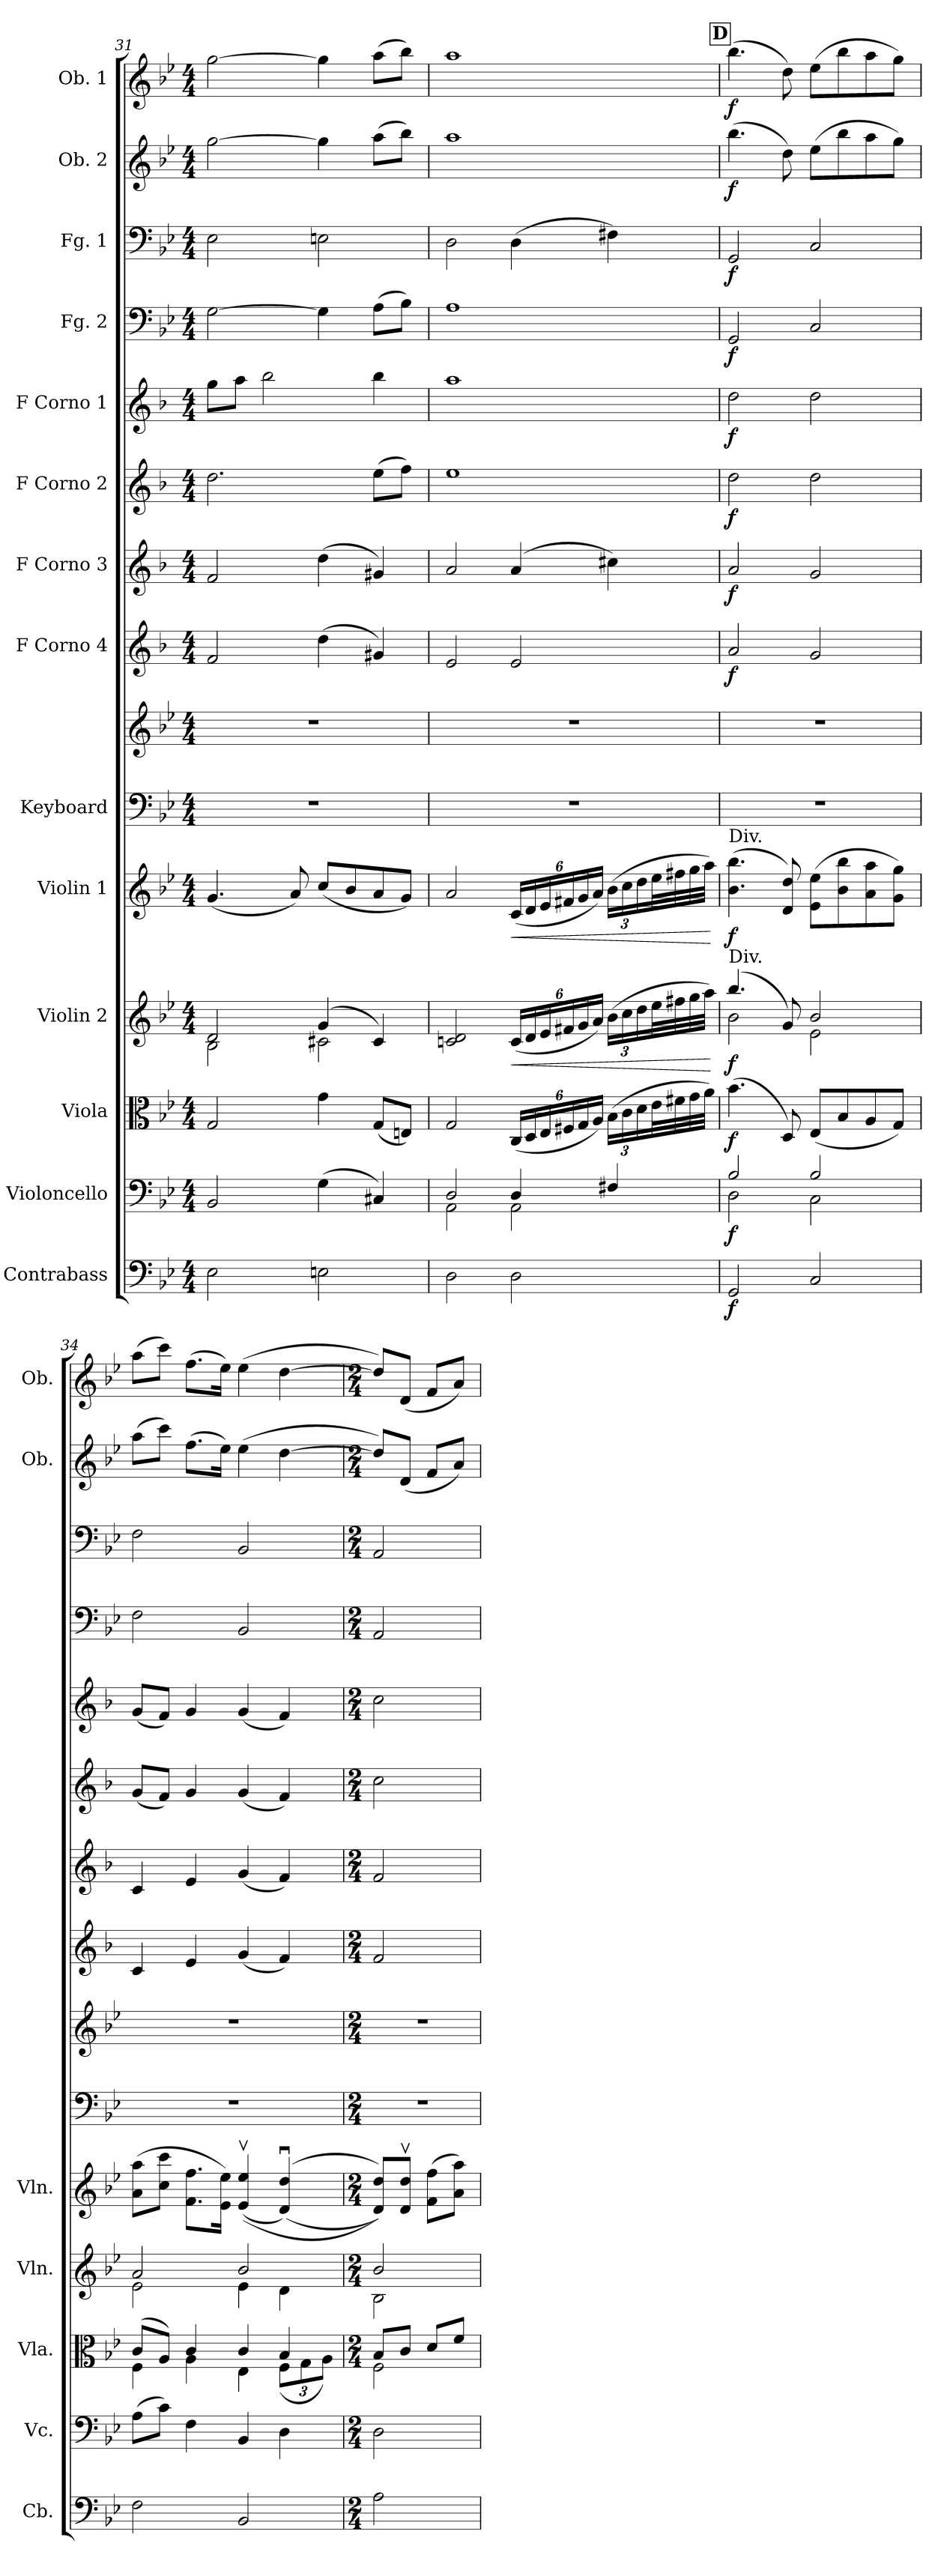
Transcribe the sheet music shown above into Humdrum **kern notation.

**kern	**dynam	**kern	**dynam	**kern	**dynam	**kern	**dynam	**kern	**dynam	**kern	**kern	**kern	**dynam	**kern	**dynam	**kern	**dynam	**kern	**dynam	**kern	**dynam	**kern	**dynam	**kern	**dynam	**kern	**dynam
*part14	*part14	*part13	*part13	*part12	*part12	*part11	*part11	*part10	*part10	*part9	*part9	*part8	*part8	*part7	*part7	*part6	*part6	*part5	*part5	*part4	*part4	*part3	*part3	*part2	*part2	*part1	*part1
*staff15	*staff15	*staff14	*staff14	*staff13	*staff13	*staff12	*staff12	*staff11	*staff11	*staff10	*staff9	*staff8	*staff8	*staff7	*staff7	*staff6	*staff6	*staff5	*staff5	*staff4	*staff4	*staff3	*staff3	*staff2	*staff2	*staff1	*staff1
*I"Contrabass	*	*I"Violoncello	*	*I"Viola	*	*I"Violin 2	*	*I"Violin 1	*	*I"Keyboard	*	*I"F Corno 4	*	*I"F Corno 3	*	*I"F Corno 2	*	*I"F Corno 1	*	*I"Fg. 2	*	*I"Fg. 1	*	*I"Ob. 2	*	*I"Ob. 1	*
*I'Cb.	*	*I'Vc.	*	*I'Vla.	*	*I'Vln.	*	*I'Vln.	*	*	*	*	*	*	*	*	*	*	*	*	*	*	*	*I'Ob.	*	*I'Ob.	*
*clefF4	*	*clefF4	*	*clefC3	*	*clefG2	*	*clefG2	*	*clefF4	*clefG2	*clefG2	*	*clefG2	*	*clefG2	*	*clefG2	*	*clefF4	*	*clefF4	*	*clefG2	*	*clefG2	*
*ITrd7c12	*	*	*	*	*	*	*	*	*	*	*	*ITrd4c7	*	*ITrd4c7	*	*ITrd4c7	*	*ITrd4c7	*	*	*	*	*	*	*	*	*
*k[b-e-]	*	*k[b-e-]	*	*k[b-e-]	*	*k[b-e-]	*	*k[b-e-]	*	*k[b-e-]	*k[b-e-]	*k[b-e-]	*	*k[b-e-]	*	*k[b-e-]	*	*k[b-e-]	*	*k[b-e-]	*	*k[b-e-]	*	*k[b-e-]	*	*k[b-e-]	*
*M4/4	*	*M4/4	*	*M4/4	*	*M4/4	*	*M4/4	*	*M4/4	*M4/4	*M4/4	*	*M4/4	*	*M4/4	*	*M4/4	*	*M4/4	*	*M4/4	*	*M4/4	*	*M4/4	*
=31	=31	=31	=31	=31	=31	=31	=31	=31	=31	=31	=31	=31	=31	=31	=31	=31	=31	=31	=31	=31	=31	=31	=31	=31	=31	=31	=31
*	*	*	*	*	*	*^	*	*	*	*	*	*	*	*	*	*	*	*	*	*	*	*	*	*	*	*	*
2EE-\	.	2BB-/	.	2G/	.	2d/	2B-\	.	(<4.g/	.	1r	1r	2B-/	.	2B-/	.	2.g\	.	8cc\L	.	[2G\	.	2E-\	.	[2gg\	.	[2gg\	.
.	.	.	.	.	.	.	.	.	.	.	.	.	.	.	.	.	.	.	8dd\J	.	.	.	.	.	.	.	.	.
.	.	.	.	.	.	.	.	.	.	.	.	.	.	.	.	.	.	.	2ee-\	.	.	.	.	.	.	.	.	.
.	.	.	.	.	.	.	.	.	8a/)	.	.	.	.	.	.	.	.	.	.	.	.	.	.	.	.	.	.	.
2EEn\	.	(>4G\	.	4g\	.	(>4g/	2c#X\	.	(<8cc/L	.	.	.	(>4g\	.	(>4g\	.	.	.	.	.	4G\]	.	2En\	.	4gg\]	.	4gg\]	.
.	.	.	.	.	.	.	.	.	8b-/	.	.	.	.	.	.	.	.	.	.	.	.	.	.	.	.	.	.	.
.	.	4C#X/)	.	(<8G/L	.	4c#/)	.	.	8a/	.	.	.	4c#X/)	.	4c#X/)	.	(>8a\L	.	4ee-\	.	(>8A\L	.	.	.	(>8aa\L	.	(>8aa\L	.
.	.	.	.	8En/J)	.	.	.	.	8g/J)	.	.	.	.	.	.	.	8b-\J)	.	.	.	8B-\J)	.	.	.	8bb-\J)	.	8bb-\J)	.
*	*	*	*	*	*	*v	*v	*	*	*	*	*	*	*	*	*	*	*	*	*	*	*	*	*	*	*	*	*
!!LO:PB:g=z
=32	=32	=32	=32	=32	=32	=32	=32	=32	=32	=32	=32	=32	=32	=32	=32	=32	=32	=32	=32	=32	=32	=32	=32	=32	=32	=32	=32
*	*	*^	*	*	*	*	*	*	*	*	*	*	*	*	*	*	*	*	*	*	*	*	*	*	*	*	*
2DD\	.	2D/	2AA\	.	2G/	.	2cn/ 2d/	.	2a/	.	1r	1r	2A/	.	2d/	.	1a	.	1dd	.	1A	.	2D\	.	1aa	.	1aa	.
*	*	*	*	*	*Xbrackettup	*	*Xbrackettup	*	*	*	*	*	*	*	*	*	*	*	*	*	*	*	*	*	*	*	*	*
!	!	!	!	!	!	!	!	!LO:HP:b	!	!	!	!	!	!	!	!	!	!	!	!	!	!	!	!	!	!	!	!
*	*	*	*	*	*	*	*	*	*Xbrackettup	*	*	*	*	*	*	*	*	*	*	*	*	*	*	*	*	*	*	*
!	!	!	!	!	!	!	!	!	!	!LO:HP:b	!	!	!	!	!	!	!	!	!	!	!	!	!	!	!	!	!	!
2DD\	.	4D/	2AA\	.	(<24C/LL	.	(<24c/LL	<	(<24c/LL	<	.	.	2A/	.	(>4d/	.	.	.	.	.	.	.	(>4D\	.	.	.	.	.
.	.	.	.	.	24D/	.	24d/	.	24d/	.	.	.	.	.	.	.	.	.	.	.	.	.	.	.	.	.	.	.
.	.	.	.	.	24E-/	.	24e-/	.	24e-/	.	.	.	.	.	.	.	.	.	.	.	.	.	.	.	.	.	.	.
.	.	.	.	.	24F#X/	.	24f#X/	.	24f#X/	.	.	.	.	.	.	.	.	.	.	.	.	.	.	.	.	.	.	.
.	.	.	.	.	24G/	.	24g/	.	24g/	.	.	.	.	.	.	.	.	.	.	.	.	.	.	.	.	.	.	.
.	.	.	.	.	24A/JJ)	.	24a/JJ)	.	24a/JJ)	.	.	.	.	.	.	.	.	.	.	.	.	.	.	.	.	.	.	.
.	.	4F#X/	.	.	(>24B-\LL	.	(>24b-\LL	.	(>24b-\LL	.	.	.	.	.	4f#X\)	.	.	.	.	.	.	.	4F#X\)	.	.	.	.	.
.	.	.	.	.	24c\	.	24cc\	.	24cc\	.	.	.	.	.	.	.	.	.	.	.	.	.	.	.	.	.	.	.
.	.	.	.	.	24d\	.	24dd\	.	24dd\	.	.	.	.	.	.	.	.	.	.	.	.	.	.	.	.	.	.	.
.	.	.	.	.	32e-\L	.	32ee-\L	.	32ee-\L	.	.	.	.	.	.	.	.	.	.	.	.	.	.	.	.	.	.	.
.	.	.	.	.	32f#X\	.	32ff#X\	.	32ff#X\	.	.	.	.	.	.	.	.	.	.	.	.	.	.	.	.	.	.	.
.	.	.	.	.	32g\	.	32gg\	.	32gg\	.	.	.	.	.	.	.	.	.	.	.	.	.	.	.	.	.	.	.
.	.	.	.	.	32a\JJJ)	.	32aa\JJJ)	.	32aa\JJJ)	.	.	.	.	.	.	.	.	.	.	.	.	.	.	.	.	.	.	.
*	*	*v	*v	*	*	*	*	*	*	*	*	*	*	*	*	*	*	*	*	*	*	*	*	*	*	*	*	*
.	.	.	.	.	.	.	[	.	[	.	.	.	.	.	.	.	.	.	.	.	.	.	.	.	.	.	.
!!LO:REH:place=s1:a:B:fs=14:t=D
=33	=33	=33	=33	=33	=33	=33	=33	=33	=33	=33	=33	=33	=33	=33	=33	=33	=33	=33	=33	=33	=33	=33	=33	=33	=33	=33	=33
*	*	*^	*	*	*	*^	*	*	*	*	*	*	*	*	*	*	*	*	*	*	*	*	*	*	*	*	*
!	!	!	!	!	!	!	!	!	!	!LO:TX:a:t=Div.	!	!	!	!	!	!	!	!	!	!	!	!	!	!	!	!	!	!	!
!	!	!	!	!	!	!	!LO:TX:a:t=Div.	!	!	!	!	!	!	!	!	!	!	!	!	!	!	!	!	!	!	!	!	!	!
!	!LO:DY:b	!	!	!LO:DY:b	!	!LO:DY:b	!	!	!LO:DY:b	!	!LO:DY:b	!	!	!	!LO:DY:b	!	!LO:DY:b	!	!LO:DY:b	!	!LO:DY:b	!	!LO:DY:b	!	!LO:DY:b	!	!LO:DY:b	!	!LO:DY:b
2GGG/	f	2B-/	2D\	f	(>4.b-\	f	(>4.bb-/	2b-\	f	(>4.b-\ 4.bb-\	f	1r	1r	2d/	f	2d/	f	2g\	f	2g\	f	2GG/	f	2GG/	f	(>4.bb-\	f	(>4.bb-\	f
.	.	.	.	.	8D/)	.	8g/)	.	.	8d/ 8dd/)	.	.	.	.	.	.	.	.	.	.	.	.	.	.	.	8dd\)	.	8dd\)	.
2CC/	.	2B-/	2C\	.	(<8E-/L	.	2b-/	2e-\	.	(>8e-\ 8ee-\L	.	.	.	2c/	.	2c/	.	2g\	.	2g\	.	2C/	.	2C/	.	(>8ee-\L	.	(>8ee-\L	.
.	.	.	.	.	8B-/	.	.	.	.	8b-\ 8bb-\	.	.	.	.	.	.	.	.	.	.	.	.	.	.	.	8bb-\	.	8bb-\	.
.	.	.	.	.	8A/	.	.	.	.	8a\ 8aa\	.	.	.	.	.	.	.	.	.	.	.	.	.	.	.	8aa\	.	8aa\	.
.	.	.	.	.	8G/J)	.	.	.	.	8g\ 8gg\J)	.	.	.	.	.	.	.	.	.	.	.	.	.	.	.	8gg\J)	.	8gg\J)	.
*	*	*v	*v	*	*	*	*	*	*	*	*	*	*	*	*	*	*	*	*	*	*	*	*	*	*	*	*	*	*
=34	=34	=34	=34	=34	=34	=34	=34	=34	=34	=34	=34	=34	=34	=34	=34	=34	=34	=34	=34	=34	=34	=34	=34	=34	=34	=34	=34	=34
*	*	*	*	*^	*	*	*	*	*	*	*	*	*	*	*	*	*	*	*	*	*	*	*	*	*	*	*	*
2FF\	.	(>8A\L	.	(>8c/L	4F\	.	2a/	2e-\	.	(>8a\ 8aa\L	.	1r	1r	4F/	.	4F/	.	(<8c/L	.	(<8c/L	.	2F\	.	2F\	.	(>8aa\L	.	(>8aa\L	.
.	.	8c\J)	.	8A/J)	.	.	.	.	.	8cc\ 8ccc\J	.	.	.	.	.	.	.	8B-/J)	.	8B-/J)	.	.	.	.	.	8ccc\J)	.	8ccc\J)	.
.	.	4F\	.	4c/	4A\	.	.	.	.	8.f\ 8.ff\L	.	.	.	4A/	.	4A/	.	4c/	.	4c/	.	.	.	.	.	(>8.ff\L	.	(>8.ff\L	.
.	.	.	.	.	.	.	.	.	.	16e-\ 16ee-\Jk)	.	.	.	.	.	.	.	.	.	.	.	.	.	.	.	16ee-\Jk)	.	16ee-\Jk)	.
2BBB-/	.	4BB-/	.	4c/	4E-\	.	2b-/	4e-\	.	(<(<4e-/v 4ee-/v	.	.	.	(<4c/	.	(<4c/	.	(<4c/	.	(<4c/	.	2BB-/	.	2BB-/	.	(>4ee-\	.	(>4ee-\	.
.	.	4D\	.	4B-/	(<12F\L	.	.	4d\	.	(<(<4d/u 4dd/u)	.	.	.	4B-/)	.	4B-/)	.	4B-/)	.	4B-/)	.	.	.	.	.	[4dd\	.	[4dd\	.
.	.	.	.	.	12G\	.	.	.	.	.	.	.	.	.	.	.	.	.	.	.	.	.	.	.	.	.	.	.	.
.	.	.	.	.	12A\J)	.	.	.	.	.	.	.	.	.	.	.	.	.	.	.	.	.	.	.	.	.	.	.	.
=35	=35	=35	=35	=35	=35	=35	=35	=35	=35	=35	=35	=35	=35	=35	=35	=35	=35	=35	=35	=35	=35	=35	=35	=35	=35	=35	=35	=35	=35
*M2/4	*	*M2/4	*	*M2/4	*	*	*M2/4	*	*	*M2/4	*	*M2/4	*M2/4	*M2/4	*	*M2/4	*	*M2/4	*	*M2/4	*	*M2/4	*	*M2/4	*	*M2/4	*	*M2/4	*
2AA\	.	2D\	.	8B-/L	2F\	.	2b-/	2B-\	.	8d/ 8dd/L)))	.	2r	2r	2B-/	.	2B-/	.	2f\	.	2f\	.	2AA/	.	2AA/	.	8dd/L])	.	8dd/L])	.
.	.	.	.	8c/J	.	.	.	.	.	8d/v 8dd/vJ	.	.	.	.	.	.	.	.	.	.	.	.	.	.	.	(<8d/J	.	(<8d/J	.
.	.	.	.	8d/L	.	.	.	.	.	(>8f\ 8ff\L	.	.	.	.	.	.	.	.	.	.	.	.	.	.	.	8f/L	.	8f/L	.
.	.	.	.	8f/J	.	.	.	.	.	8a\ 8aa\J)	.	.	.	.	.	.	.	.	.	.	.	.	.	.	.	8a/J)	.	8a/J)	.
*	*	*	*	*v	*v	*	*	*	*	*	*	*	*	*	*	*	*	*	*	*	*	*	*	*	*	*	*	*	*
*	*	*	*	*	*	*v	*v	*	*	*	*	*	*	*	*	*	*	*	*	*	*	*	*	*	*	*	*	*
=	=	=	=	=	=	=	=	=	=	=	=	=	=	=	=	=	=	=	=	=	=	=	=	=	=	=	=
*-	*-	*-	*-	*-	*-	*-	*-	*-	*-	*-	*-	*-	*-	*-	*-	*-	*-	*-	*-	*-	*-	*-	*-	*-	*-	*-	*-
